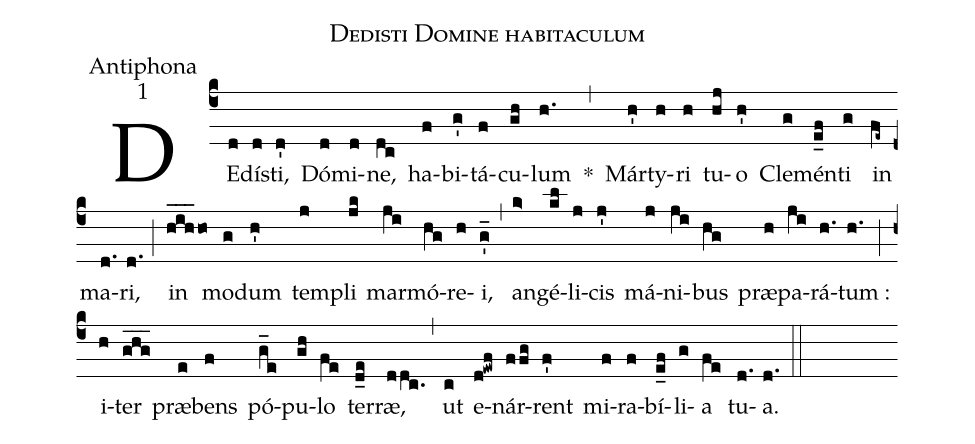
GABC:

name:Dedisti Domine habitaculum;
office-part:Antiphona;
mode:1;
%%
(c4) DE(d)dí(d)sti,(d') Dó(d)mi(d)ne,(dc) ha(f)bi(g')tá(f)cu(gh)lum(h.) *(,) Már(h')ty(h)ri(h) tu(hj)o(h') Cle(g)mén(e_f)ti(g) in(fe~) ma(d.)ri,(d.) (;) in(hih___ho) mo(g)dum(h') tem(j)pli(jk) mar(ji)mó(hg)re(h)i,(g'_) (,) an(k>)gé(kl)li(j)cis(j') má(j)ni(ji)bus(hg) præ(h)pa(ji)rá(h.)tum :(h.) (;) i(h)ter(ghg___) præ(e)bens(f) pó(g_e)pu(gh)lo(fe) ter(d_e)ræ,(ddc.) (,) ut(c) e(d!ewf)nár(ffg)rent(f') mi(f)ra(f)bí(e_f)li(g)a(fe) tu(d.)a.(d.) (::)
